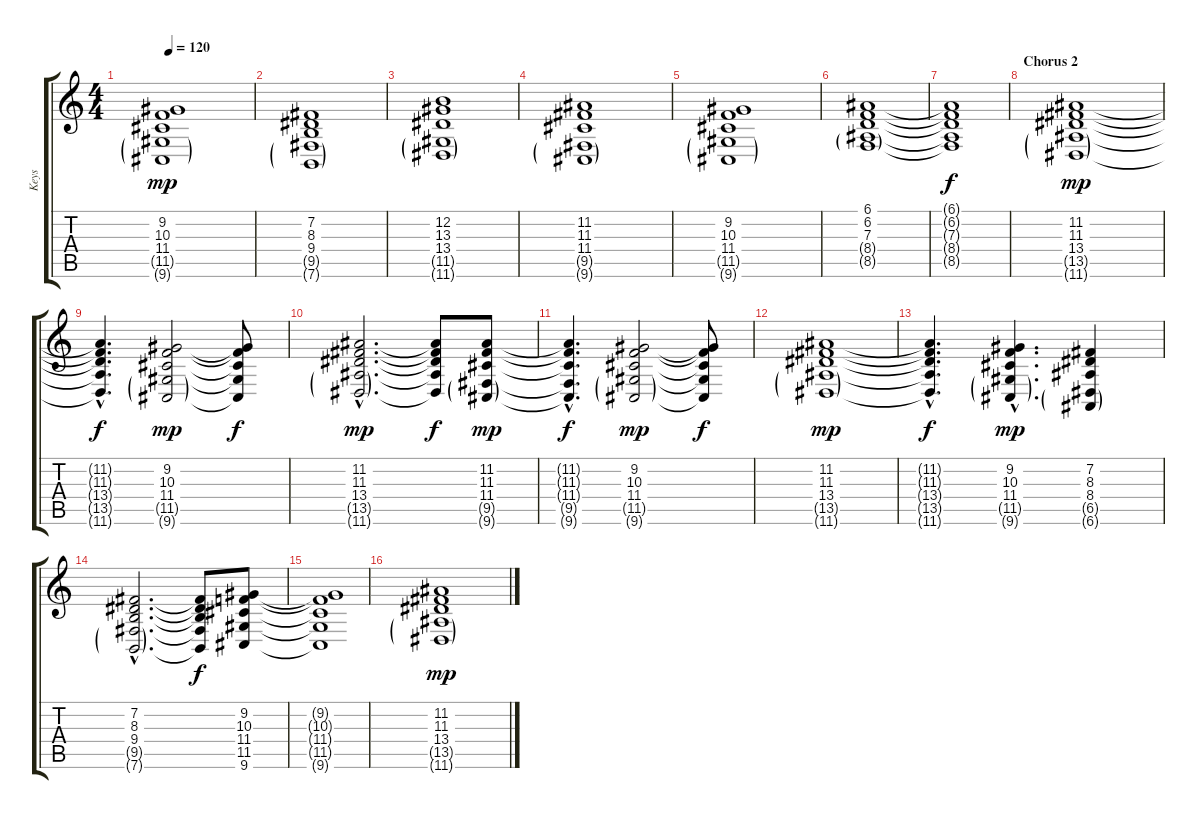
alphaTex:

\track ("Keys" "Keys") {instrument stringensemble2}
\staff {score tabs}
\tuning (E4 B3 G3 D3 A2 E2) {hide}
\ts (4 4)
\tempo 120
\clef g2
\ks c
(9.2 10.3 11.4 11.5{g} 9.6{g}).1{dy mp} |
(7.2 8.3 9.4 9.5{g} 7.6{g}).1 |
(12.2 13.3 13.4 11.5{g} 11.6{g}).1 |
(11.2 11.3 11.4 9.5{g} 9.6{g}).1 |
(9.2 10.3 11.4 11.5{g} 9.6{g}).1 |
(6.1 6.2 7.3 8.4{g} 8.5{g}).1 |
(6.1{t} 6.2{t} 7.3{t} 8.4{t} 8.5{t}).1{dy f} |
\section ("" "Chorus 2")
(11.2 11.3 13.4 13.5{g} 11.6{g}).1{dy mp} |
(11.2{hac t} 11.3{hac t} 13.4{hac t} 13.5{hac t} 11.6{hac t}).4{d dy f} (9.2 10.3 11.4 11.5{g} 9.6{g}).2{dy mp} (9.2{t} 10.3{t} 11.4{t} 11.5{t} 9.6{t}).8{dy f} |
(11.2{hac} 11.3{hac} 13.4{hac} 13.5{g hac} 11.6{g hac}).2{d dy mp} (11.2{t} 11.3{t} 13.4{t} 13.5{t} 11.6{t}).8{dy f} (11.2 11.3 11.4 9.5{g} 9.6{g}).8{dy mp} |
(11.2{hac t} 11.3{hac t} 11.4{hac t} 9.5{hac t} 9.6{hac t}).4{d dy f} (9.2 10.3 11.4 11.5{g} 9.6{g}).2{dy mp} (9.2{t} 10.3{t} 11.4{t} 11.5{t} 9.6{t}).8{dy f} |
(11.2 11.3 13.4 13.5{g} 11.6{g}).1{dy mp} |
(11.2{hac t} 11.3{hac t} 13.4{hac t} 13.5{hac t} 11.6{hac t}).4{d dy f} (9.2{hac} 10.3{hac} 11.4{hac} 11.5{g hac} 9.6{g hac}).4{d dy mp} (7.2 8.3 8.4 6.5{g} 6.6{g}).4 |
(7.2{hac} 8.3{hac} 9.4{hac} 9.5{g hac} 7.6{g hac}).2{d} (7.2{t} 8.3{t} 9.4{t} 9.5{t} 7.6{t}).8{dy f} (9.2 10.3 11.4 11.5 9.6).8 |
(9.2{t} 10.3{t} 11.4{t} 11.5{t} 9.6{t}).1 |
(11.2 11.3 13.4 13.5{g} 11.6{g}).1{dy mp}
